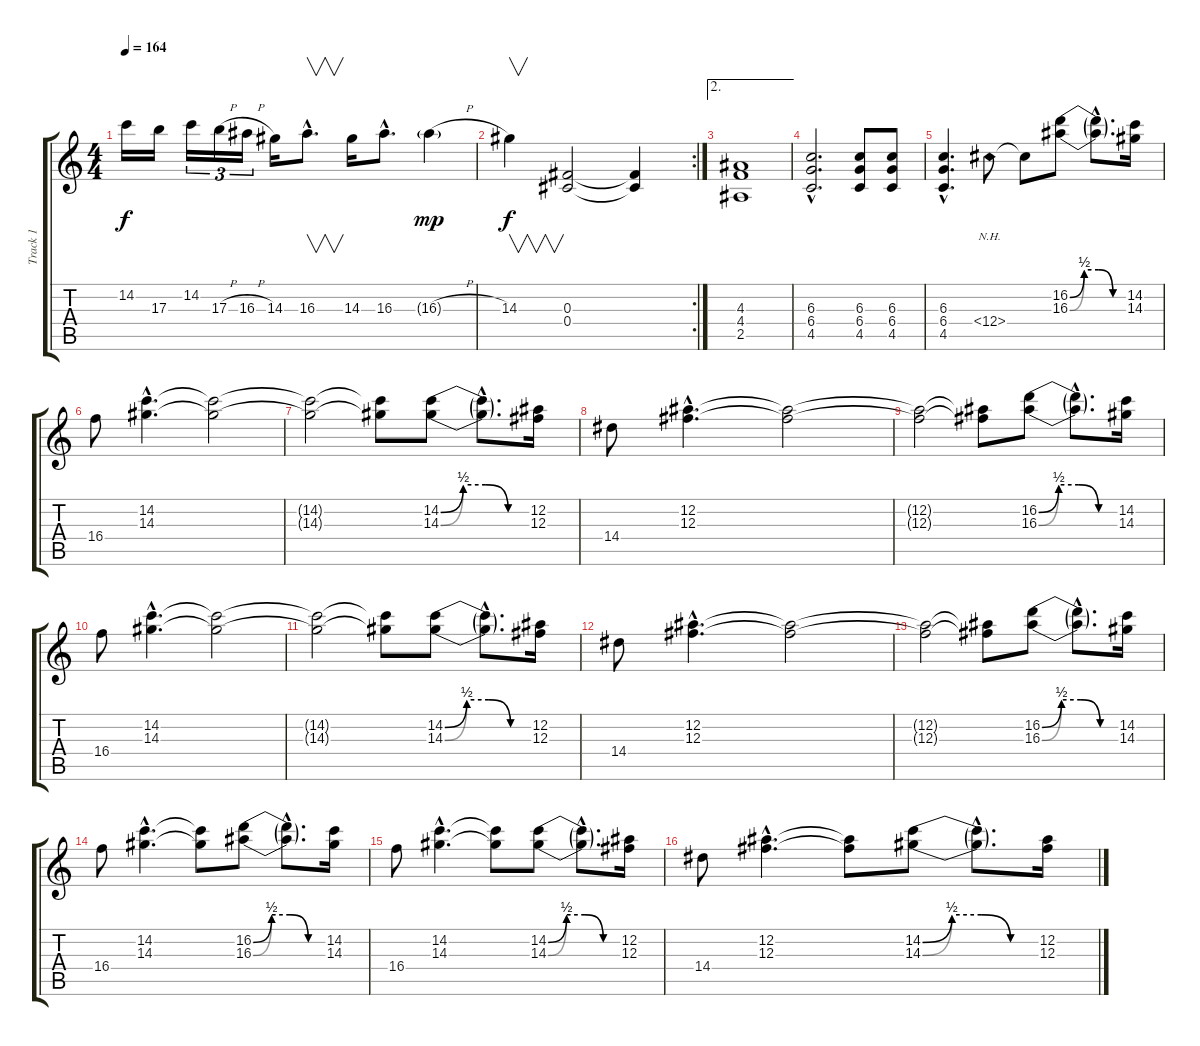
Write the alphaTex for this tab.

\track ("Track 1" "Track 1") {instrument overdrivenguitar}
\staff {score tabs}
\tuning (Eb4 Bb3 Gb3 Db3 Ab2 Eb2) {hide}
\ts (4 4)
\tempo 164
\clef g2
\ks c
14.2.16{dy f} 17.3.16 14.2.16{tu (3 2)} 17.3{h}.16{tu (3 2)} 16.3{h}.16{tu (3 2)} 14.3.16 16.3{hac}.8{v d} 14.3.16 16.3{hac}.8{d} 16.3{h g}.4{dy mp} |
\rc 2
14.3.4{v dy f} (0.3 0.4).2 (0.3{t} 0.4{t}).4 |
\ae 2
(4.3 4.4 2.5).1 |
(6.3{hac} 6.4{hac} 4.5{hac}).2{d} (6.3 6.4 4.5).8 (6.3 6.4 4.5).8 |
(6.3{hac} 6.4{hac} 4.5{hac}).4{d} 12.4{nh}.8 12.4{t}.8 (16.2{be (custom 0 0 15 2 30 2 45 0 60 0)} 16.3{be (custom 0 0 15 2 30 2 45 0 60 0)}).8 (16.2{hac t} 16.3{hac t}).8{d} (14.2 14.3).16 |
16.4.8 (14.2{hac} 14.3{hac}).4{d} (14.2{t} 14.3{t}).2 |
(14.2{t} 14.3{t}).2 (14.2{t} 14.3{t}).8 (14.2{be (custom 0 0 15 2 30 2 45 0 60 0)} 14.3{be (custom 0 0 15 2 30 2 45 0 60 0)}).8 (14.2{hac t} 14.3{hac t}).8{d} (12.2 12.3).16 |
14.4.8 (12.2{hac} 12.3{hac}).4{d} (12.2{t} 12.3{t}).2 |
(12.2{t} 12.3{t}).2 (12.2{t} 12.3{t}).8 (16.2{be (custom 0 0 15 2 30 2 45 0 60 0)} 16.3{be (custom 0 0 15 2 30 2 45 0 60 0)}).8 (16.2{hac t} 16.3{hac t}).8{d} (14.2 14.3).16 |
16.4.8 (14.2{hac} 14.3{hac}).4{d} (14.2{t} 14.3{t}).2 |
(14.2{t} 14.3{t}).2 (14.2{t} 14.3{t}).8 (14.2{be (custom 0 0 15 2 30 2 45 0 60 0)} 14.3{be (custom 0 0 15 2 30 2 45 0 60 0)}).8 (14.2{hac t} 14.3{hac t}).8{d} (12.2 12.3).16 |
14.4.8 (12.2{hac} 12.3{hac}).4{d} (12.2{t} 12.3{t}).2 |
(12.2{t} 12.3{t}).2 (12.2{t} 12.3{t}).8 (16.2{be (custom 0 0 15 2 30 2 45 0 60 0)} 16.3{be (custom 0 0 15 2 30 2 45 0 60 0)}).8 (16.2{hac t} 16.3{hac t}).8{d} (14.2 14.3).16 |
16.4.8 (14.2{hac} 14.3{hac}).4{d} (14.2{t} 14.3{t}).8 (16.2{be (custom 0 0 15 2 30 2 45 0 60 0)} 16.3{be (custom 0 0 15 2 30 2 45 0 60 0)}).8 (16.2{hac t} 16.3{hac t}).8{d} (14.2 14.3).16 |
16.4.8 (14.2{hac} 14.3{hac}).4{d} (14.2{t} 14.3{t}).8 (14.2{be (custom 0 0 15 2 30 2 45 0 60 0)} 14.3{be (custom 0 0 15 2 30 2 45 0 60 0)}).8 (14.2{hac t} 14.3{hac t}).8{d} (12.2 12.3).16 |
14.4.8 (12.2{hac} 12.3{hac}).4{d} (12.2{t} 12.3{t}).8 (14.2{be (custom 0 0 15 2 30 2 45 0 60 0)} 14.3{be (custom 0 0 15 2 30 2 45 0 60 0)}).8 (14.2{hac t} 14.3{hac t}).8{d} (12.2 12.3).16
